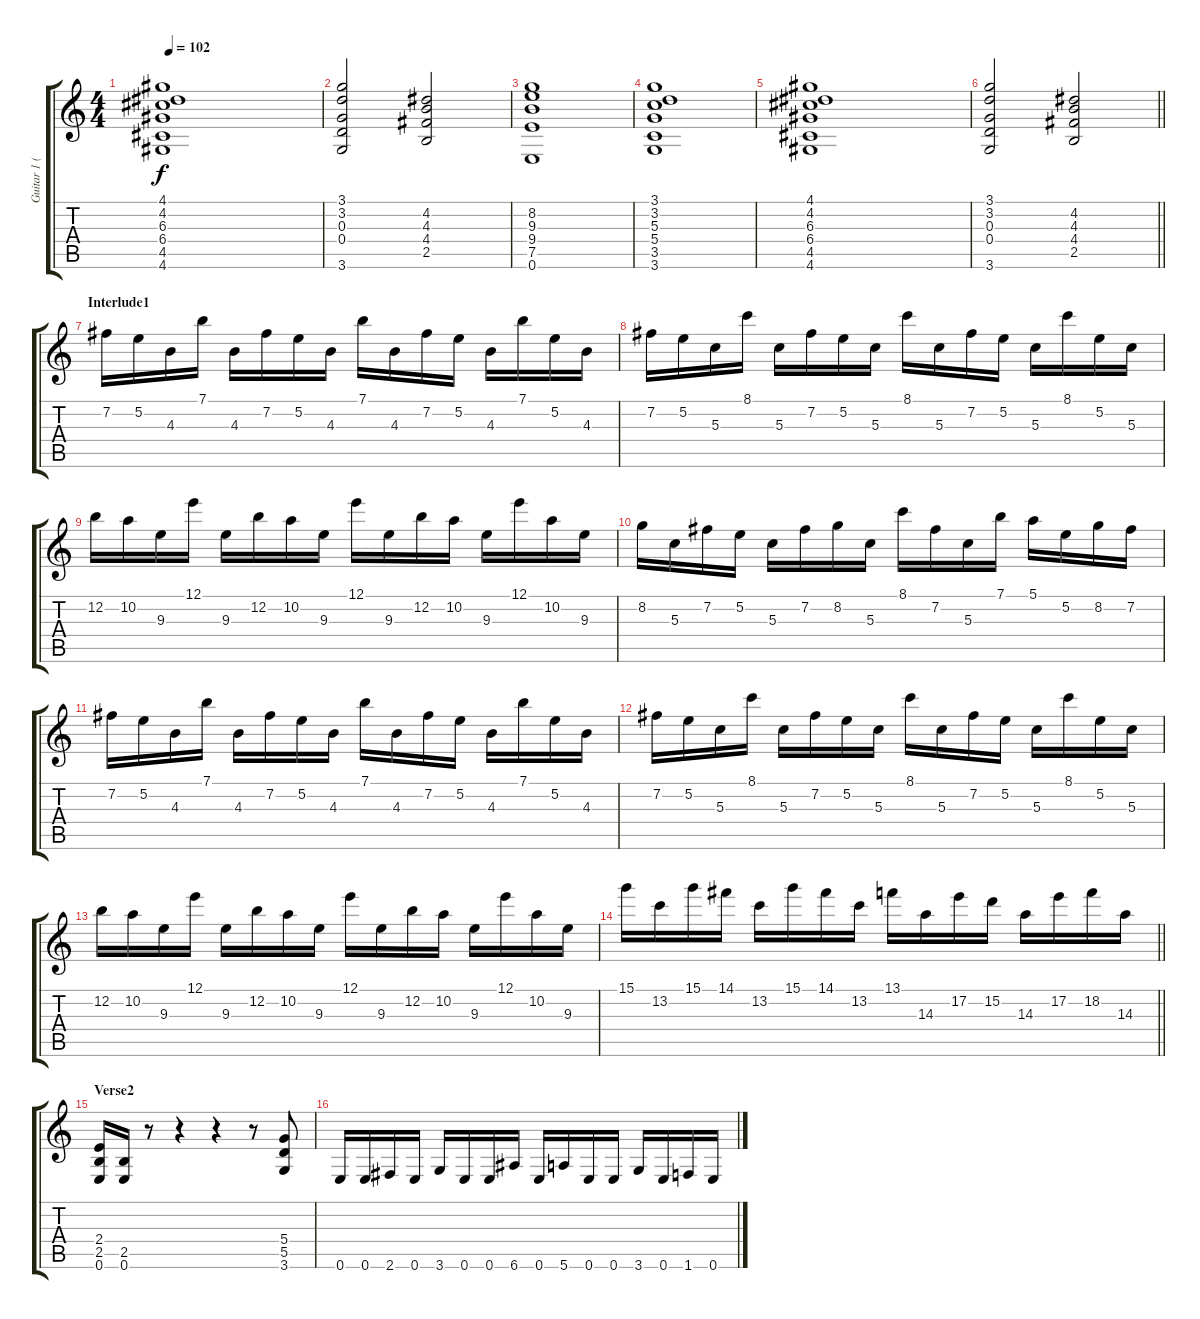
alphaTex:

\track ("Guitar 1 (Distortion)" "Guitar 1 (") {instrument distortionguitar}
\staff {score tabs}
\tuning (E4 B3 G3 D3 A2 E2) {hide}
\ts (4 4)
\tempo 102
\clef g2
\ks c
(4.1 4.2 6.3 6.4 4.5 4.6).1{dy f} |
(3.1 3.2 0.3 0.4 3.6).2 (4.2 4.3 4.4 2.5).2 |
(8.2 9.3 9.4 7.5 0.6).1 |
(3.1 3.2 5.3 5.4 3.5 3.6).1 |
(4.1 4.2 6.3 6.4 4.5 4.6).1 |
\barLineRight lightlight
(3.1 3.2 0.3 0.4 3.6).2 (4.2 4.3 4.4 2.5).2 |
\section ("" "Interlude1")
7.2.16 5.2.16 4.3.16 7.1.16 4.3.16 7.2.16 5.2.16 4.3.16 7.1.16 4.3.16 7.2.16 5.2.16 4.3.16 7.1.16 5.2.16 4.3.16 |
7.2.16 5.2.16 5.3.16 8.1.16 5.3.16 7.2.16 5.2.16 5.3.16 8.1.16 5.3.16 7.2.16 5.2.16 5.3.16 8.1.16 5.2.16 5.3.16 |
12.2.16 10.2.16 9.3.16 12.1.16 9.3.16 12.2.16 10.2.16 9.3.16 12.1.16 9.3.16 12.2.16 10.2.16 9.3.16 12.1.16 10.2.16 9.3.16 |
8.2.16 5.3.16 7.2.16 5.2.16 5.3.16 7.2.16 8.2.16 5.3.16 8.1.16 7.2.16 5.3.16 7.1.16 5.1.16 5.2.16 8.2.16 7.2.16 |
7.2.16 5.2.16 4.3.16 7.1.16 4.3.16 7.2.16 5.2.16 4.3.16 7.1.16 4.3.16 7.2.16 5.2.16 4.3.16 7.1.16 5.2.16 4.3.16 |
7.2.16 5.2.16 5.3.16 8.1.16 5.3.16 7.2.16 5.2.16 5.3.16 8.1.16 5.3.16 7.2.16 5.2.16 5.3.16 8.1.16 5.2.16 5.3.16 |
12.2.16 10.2.16 9.3.16 12.1.16 9.3.16 12.2.16 10.2.16 9.3.16 12.1.16 9.3.16 12.2.16 10.2.16 9.3.16 12.1.16 10.2.16 9.3.16 |
\barLineRight lightlight
15.1.16 13.2.16 15.1.16 14.1.16 13.2.16 15.1.16 14.1.16 13.2.16 13.1.16 14.3.16 17.2.16 15.2.16 14.3.16 17.2.16 18.2.16 14.3.16 |
\section ("" "Verse2")
(2.4 2.5 0.6).16 (2.5 0.6).16 r.8 r.4 r.4 r.8 (5.4 5.5 3.6).8 |
0.6.16 0.6.16 2.6.16 0.6.16 3.6.16 0.6.16 0.6.16 6.6.16 0.6.16 5.6.16 0.6.16 0.6.16 3.6.16 0.6.16 1.6.16 0.6.16
